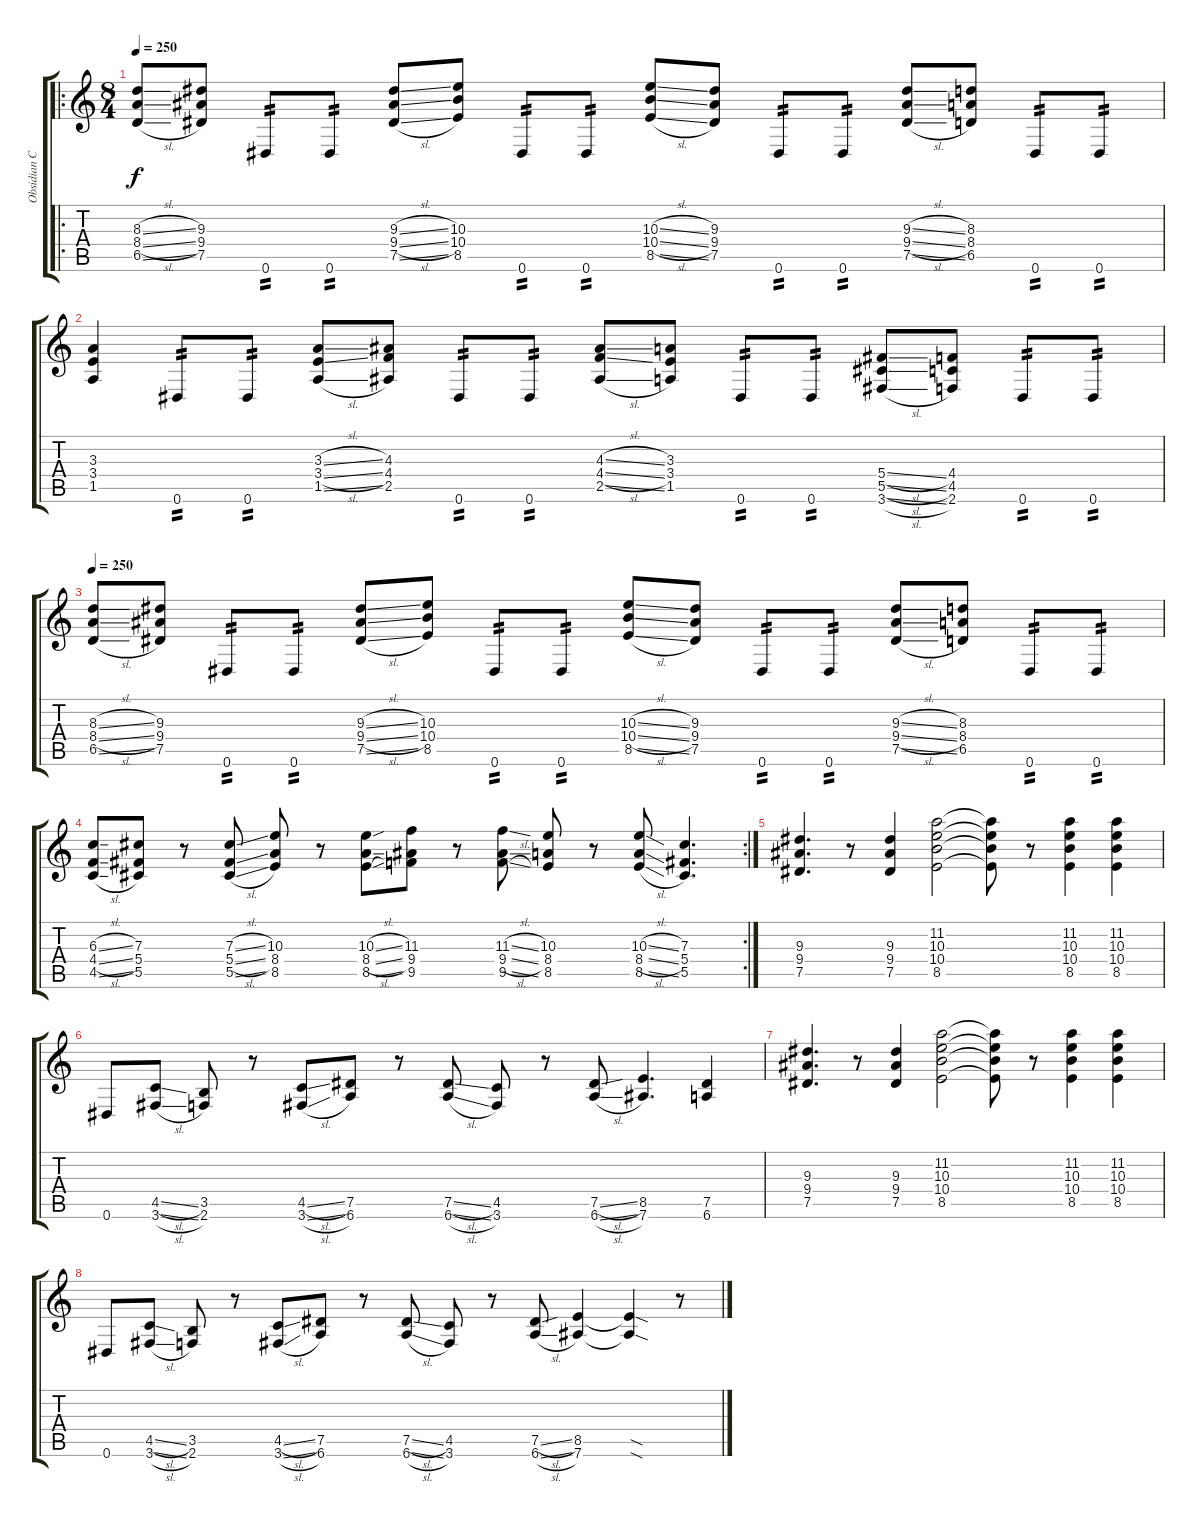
\track ("Obsidian C." "Obsidian C") {instrument distortionguitar}
\staff {score tabs}
\tuning (Eb4 Bb3 Gb3 Db3 Ab2 Eb2) {hide}
\ro
\ts (8 4)
\tempo 250
\clef g2
\ks c
(8.3{sl} 8.4{sl} 6.5{sl}).8{dy f} (9.3 9.4 7.5).8 0.6.8{tp 2} 0.6.8{tp 2} (9.3{sl} 9.4{sl} 7.5{sl}).8 (10.3 10.4 8.5).8 0.6.8{tp 2} 0.6.8{tp 2} (10.3{sl} 10.4{sl} 8.5{sl}).8 (9.3 9.4 7.5).8 0.6.8{tp 2} 0.6.8{tp 2} (9.3{sl} 9.4{sl} 7.5{sl}).8 (8.3 8.4 6.5).8 0.6.8{tp 2} 0.6.8{tp 2} |
(3.3 3.4 1.5).4 0.6.8{tp 2} 0.6.8{tp 2} (3.3{sl} 3.4{sl} 1.5{sl}).8 (4.3 4.4 2.5).8 0.6.8{tp 2} 0.6.8{tp 2} (4.3{sl} 4.4{sl} 2.5{sl}).8 (3.3 3.4 1.5).8 0.6.8{tp 2} 0.6.8{tp 2} (5.4{sl} 5.5{sl} 3.6{sl}).8 (4.4 4.5 2.6).8 0.6.8{tp 2} 0.6.8{tp 2} |
\tempo 250
(8.3{sl} 8.4{sl} 6.5{sl}).8 (9.3 9.4 7.5).8 0.6.8{tp 2} 0.6.8{tp 2} (9.3{sl} 9.4{sl} 7.5{sl}).8 (10.3 10.4 8.5).8 0.6.8{tp 2} 0.6.8{tp 2} (10.3{sl} 10.4{sl} 8.5{sl}).8 (9.3 9.4 7.5).8 0.6.8{tp 2} 0.6.8{tp 2} (9.3{sl} 9.4{sl} 7.5{sl}).8 (8.3 8.4 6.5).8 0.6.8{tp 2} 0.6.8{tp 2} |
\rc 2
(6.3{sl} 4.4{sl} 4.5{sl}).8 (7.3 5.4 5.5).8 r.8 (7.3{sl} 5.4{sl} 5.5{sl}).8 (10.3 8.4 8.5).8 r.8 (10.3{sl} 8.4{sl} 8.5{sl}).8 (11.3 9.4 9.5).8 r.8 (11.3{sl} 9.4{sl} 9.5{sl}).8 (10.3 8.4 8.5).8 r.8 (10.3{sl} 8.4{sl} 8.5{sl}).8 (7.3 5.4 5.5).4{d} |
(9.3 9.4 7.5).4{d} r.8 (9.3 9.4 7.5).4 (11.2 10.3 10.4 8.5).2 (11.2{t} 10.3{t} 10.4{t} 8.5{t}).8 r.8 (11.2 10.3 10.4 8.5).4 (11.2 10.3 10.4 8.5).4 |
0.6.8 (4.5{sl} 3.6{sl}).8 (3.5 2.6).8 r.8 (4.5{sl} 3.6{sl}).8 (7.5 6.6).8 r.8 (7.5{sl} 6.6{sl}).8 (4.5 3.6).8 r.8 (7.5{sl} 6.6{sl}).8 (8.5 7.6).4{d} (7.5 6.6).4 |
(9.3 9.4 7.5).4{d} r.8 (9.3 9.4 7.5).4 (11.2 10.3 10.4 8.5).2 (11.2{t} 10.3{t} 10.4{t} 8.5{t}).8 r.8 (11.2 10.3 10.4 8.5).4 (11.2 10.3 10.4 8.5).4 |
0.6.8 (4.5{sl} 3.6{sl}).8 (3.5 2.6).8 r.8 (4.5{sl} 3.6{sl}).8 (7.5 6.6).8 r.8 (7.5{sl} 6.6{sl}).8 (4.5 3.6).8 r.8 (7.5{sl} 6.6{sl}).8 (8.5 7.6).4 (8.5{sod t} 7.6{sod t}).4 r.8
